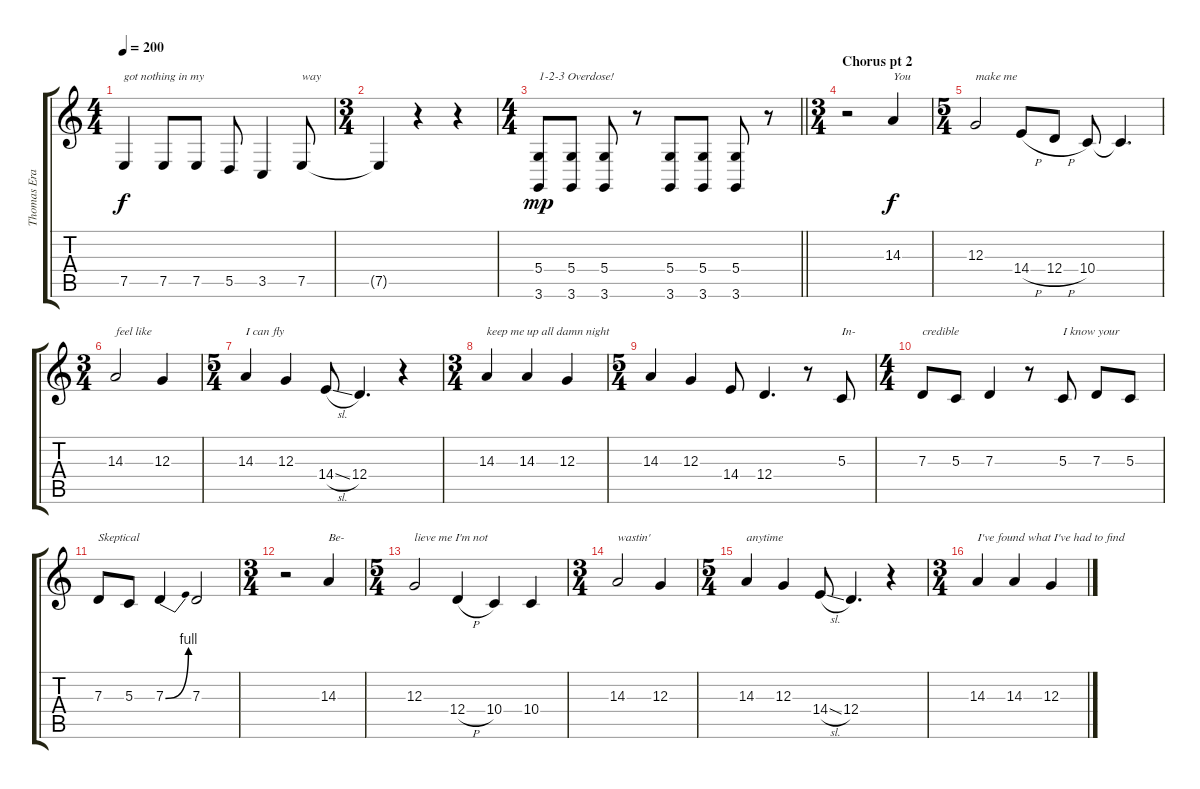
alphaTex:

\track ("Thomas Erak" "Thomas Era") {instrument lead6voice}
\staff {score tabs}
\tuning (E4 B3 G3 D3 A2 E2) {hide}
\ts (4 4)
\tempo 200
\clef g2
\ks c
7.5.4{txt "got nothing in my" dy f} 7.5.8 7.5.8 5.5.8 3.5.4 7.5.8{txt "way"} |
\ts (3 4)
7.5{t}.4 r.4 r.4 |
\ts (4 4)
\barLineRight lightlight
(5.4 3.6).8{txt "1-2-3 Overdose!" dy mp} (5.4 3.6).8 (5.4 3.6).8 r.8 (5.4 3.6).8 (5.4 3.6).8 (5.4 3.6).8 r.8 |
\ts (3 4)
\section ("" "Chorus pt 2")
r.2 14.3.4{txt "You" dy f} |
\ts (5 4)
12.3.2{txt "make me"} 14.4{h}.8 12.4{h}.8 10.4.8 10.4{t}.4{d} |
\ts (3 4)
14.3.2{txt "feel like"} 12.3.4 |
\ts (5 4)
14.3.4{txt "I can fly"} 12.3.4 14.4{sl}.8 12.4.4{d} r.4 |
\ts (3 4)
14.3.4{txt "keep me up all damn night"} 14.3.4 12.3.4 |
\ts (5 4)
14.3.4 12.3.4 14.4.8 12.4.4{d} r.8 5.3.8{txt "In-"} |
\ts (4 4)
7.3.8{txt "credible"} 5.3.8 7.3.4 r.8 5.3.8{txt "I know your"} 7.3.8 5.3.8 |
7.3.8{txt "Skeptical"} 5.3.8 7.3{be (bend 0 0 60 4)}.4 7.3.2 |
\ts (3 4)
r.2 14.3.4{txt "Be-"} |
\ts (5 4)
12.3.2{txt "lieve me I'm not"} 12.4{h}.4 10.4.4 10.4.4 |
\ts (3 4)
14.3.2{txt "wastin' "} 12.3.4 |
\ts (5 4)
14.3.4{txt "anytime"} 12.3.4 14.4{sl}.8 12.4.4{d} r.4 |
\ts (3 4)
14.3.4{txt "I've found what I've had to find"} 14.3.4 12.3.4
